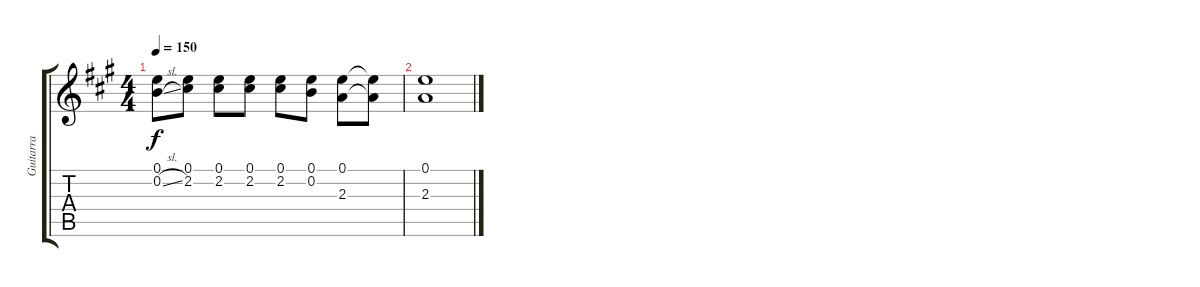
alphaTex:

\track ("Guitarra" "Guitarra") {instrument acousticguitarnylon}
\staff {score tabs}
\tuning (E4 B3 G3 D3 A2 E2) {hide}
\ts (4 4)
\tempo 150
\clef g2
\ks a
(0.1 0.2{sl}).8{dy f} (0.1 2.2).8 (0.1 2.2).8 (0.1 2.2).8 (0.1 2.2).8 (0.1 0.2).8 (0.1 2.3).8 (0.1{t} 2.3{t}).8 |
(0.1 2.3).1
